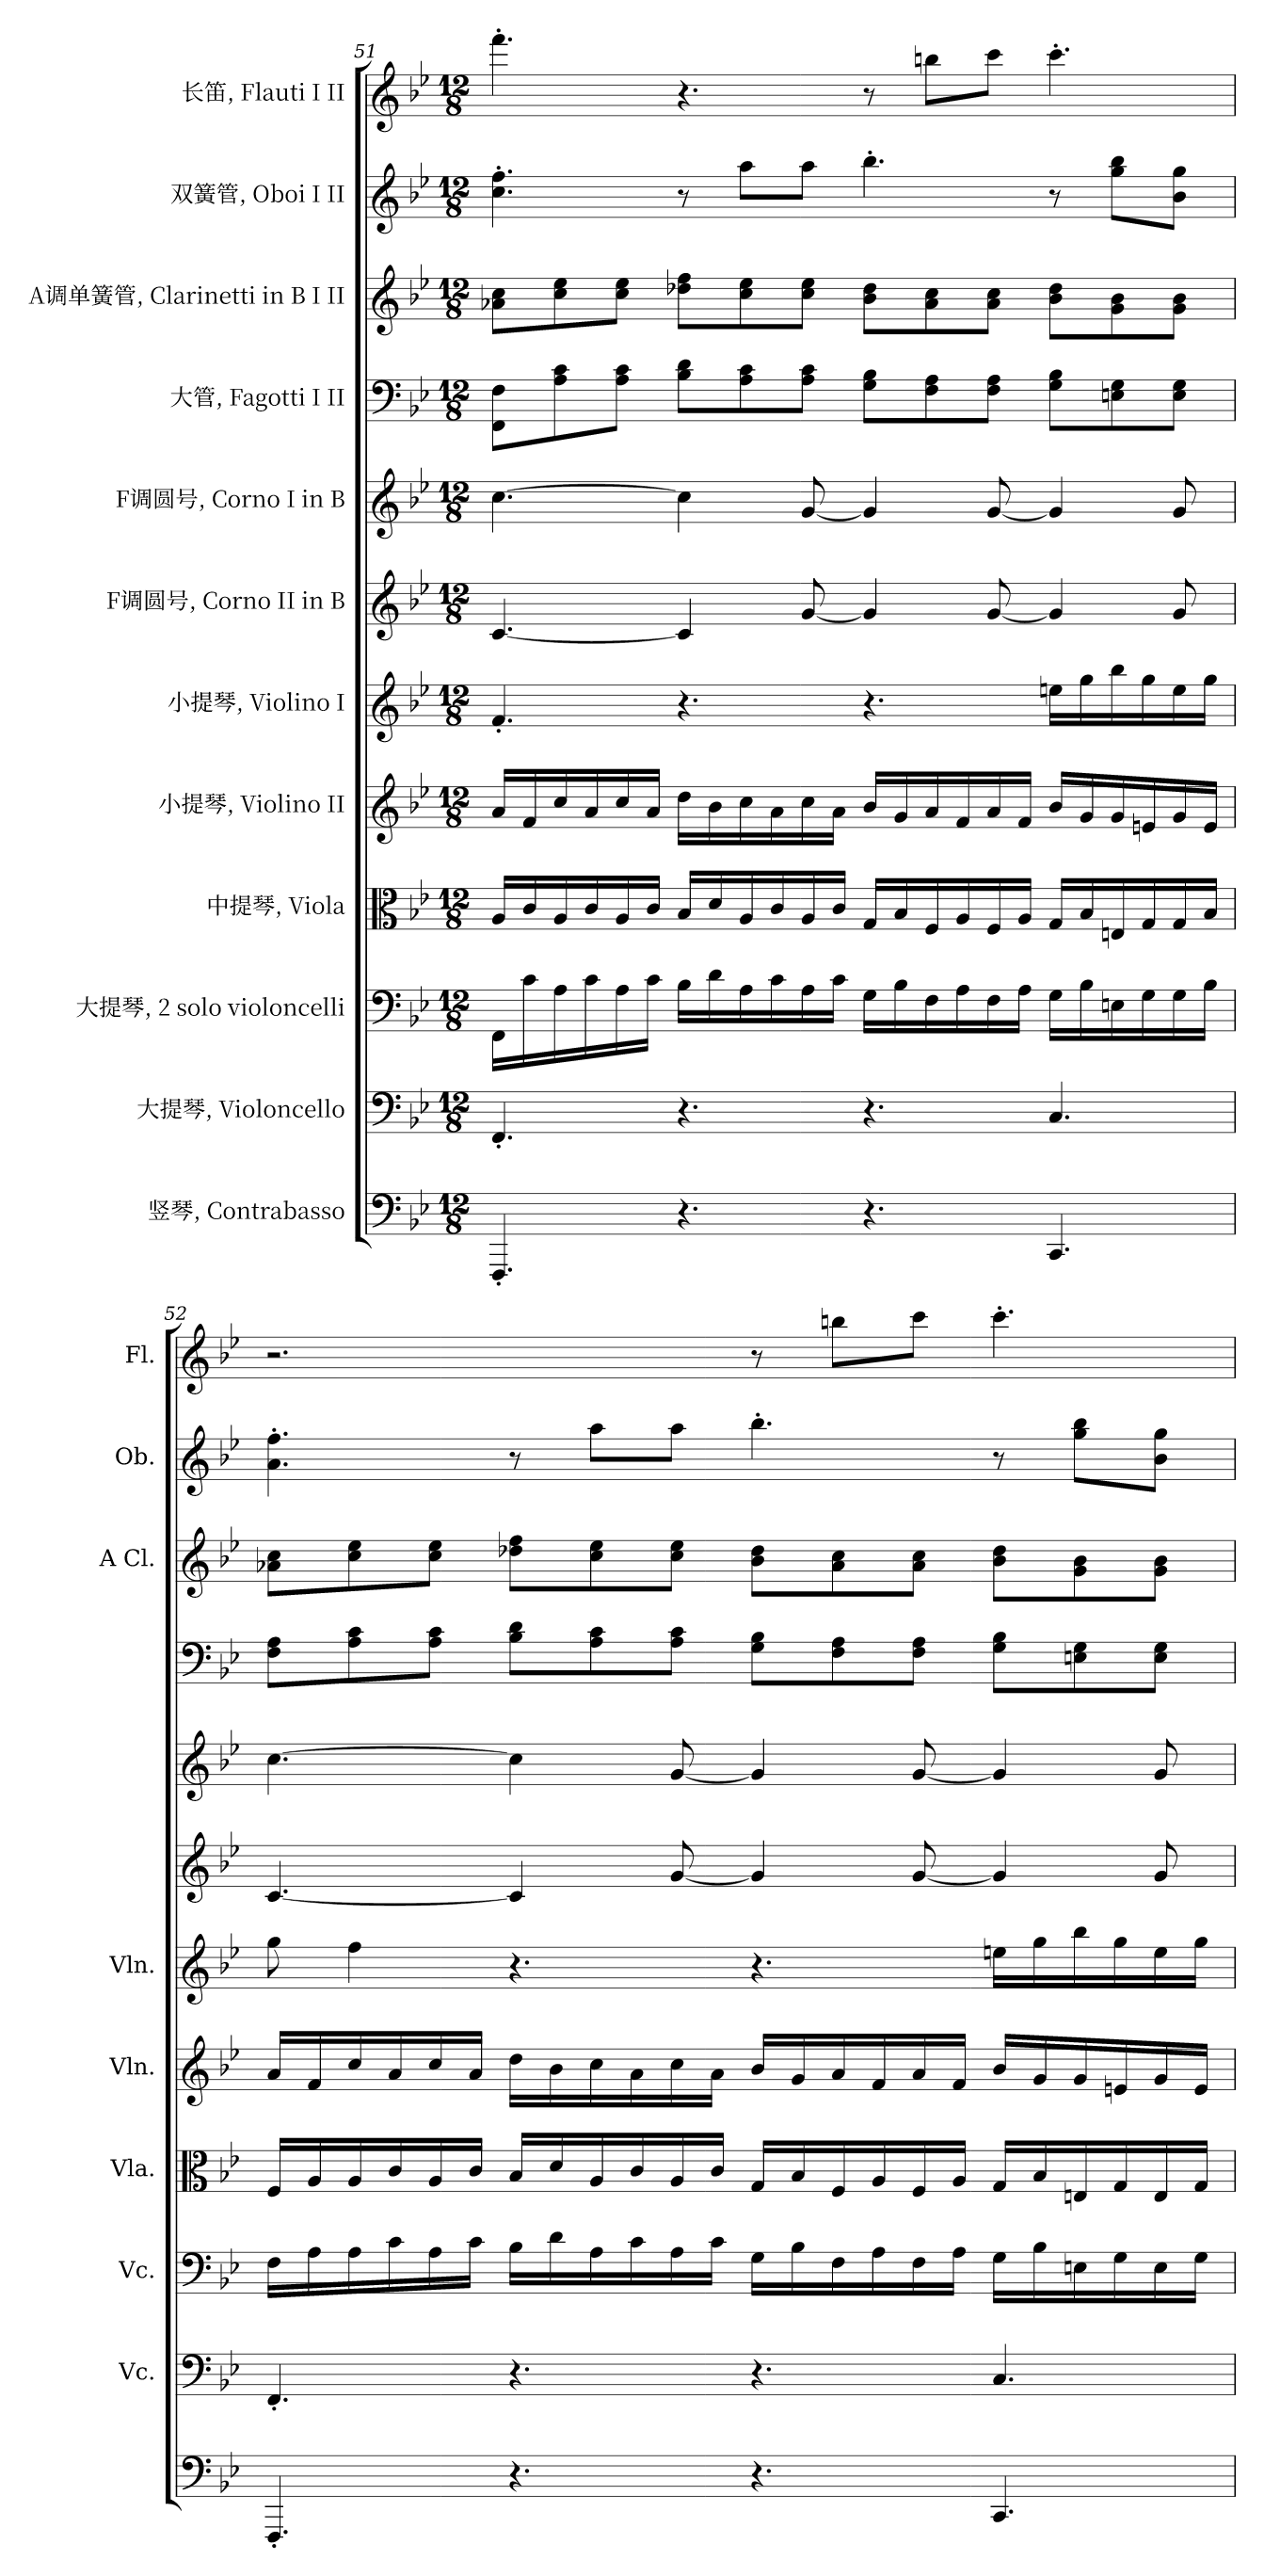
**kern	**kern	**kern	**kern	**kern	**kern	**kern	**kern	**kern	**kern	**kern	**kern
*part12	*part11	*part10	*part9	*part8	*part7	*part6	*part5	*part4	*part3	*part2	*part1
*staff12	*staff11	*staff10	*staff9	*staff8	*staff7	*staff6	*staff5	*staff4	*staff3	*staff2	*staff1
*I"竖琴, Contrabasso	*I"大提琴, Violoncello	*I"大提琴, 2 solo violoncelli	*I"中提琴, Viola	*I"小提琴, Violino II	*I"小提琴, Violino I	*I"F调圆号, Corno II in B	*I"F调圆号, Corno I in B	*I"大管, Fagotti I II	*I"A调单簧管, Clarinetti in B I II	*I"双簧管, Oboi I II	*I"长笛, Flauti I II
*	*I'Vc.	*I'Vc.	*I'Vla.	*I'Vln.	*I'Vln.	*	*	*	*I'A Cl.	*I'Ob.	*I'Fl.
!!LO:PB:g=z
*clefF4	*clefF4	*clefF4	*clefC3	*clefG2	*clefG2	*clefG2	*clefG2	*clefF4	*clefG2	*clefG2	*clefG2
*	*	*	*	*	*	*ITrd4c7	*ITrd4c7	*	*ITrd1c2	*	*
*k[b-e-]	*k[b-e-]	*k[b-e-]	*k[b-e-]	*k[b-e-]	*k[b-e-]	*k[b-e-a-]	*k[b-e-a-]	*k[b-e-]	*k[b-e-a-d-]	*k[b-e-]	*k[b-e-]
*M12/8	*M12/8	*M12/8	*M12/8	*M12/8	*M12/8	*M12/8	*M12/8	*M12/8	*M12/8	*M12/8	*M12/8
*MM58	*MM58	*MM58	*MM58	*MM58	*MM58	*MM58	*MM58	*MM58	*MM58	*MM58	*MM58
=51	=51	=51	=51	=51	=51	=51	=51	=51	=51	=51	=51
4.FFF'/	4.FF'/	16FF\LL	16A/LL	16a/LL	4.f'/	[4.F/	[4.f\	8FF\ 8F\L	8g-X\ 8b-\L	4.cc\' 4.ff\'	4.fff'\
.	.	16c\	16c/	16f/	.	.	.	.	.	.	.
.	.	16A\	16A/	16cc/	.	.	.	8A\ 8c\	8b-\ 8dd-\	.	.
.	.	16c\	16c/	16a/	.	.	.	.	.	.	.
.	.	16A\	16A/	16cc/	.	.	.	8A\ 8c\J	8b-\ 8dd-\J	.	.
.	.	16c\JJ	16c/JJ	16a/JJ	.	.	.	.	.	.	.
*	*	*	*	*	*	*	*	*	*	*	*MM58
4.r	4.r	16B-\LL	16B-/LL	16dd\LL	4.r	4F/]	4f\]	8B-\ 8d\L	8cc-X\ 8ee-\L	8r	4.r
.	.	16d\	16d/	16b-\	.	.	.	.	.	.	.
.	.	16A\	16A/	16cc\	.	.	.	8A\ 8c\	8b-\ 8dd-\	8aa\L	.
.	.	16c\	16c/	16a\	.	.	.	.	.	.	.
.	.	16A\	16A/	16cc\	.	[8c/	[8c/	8A\ 8c\J	8b-\ 8dd-\J	8aa\J	.
.	.	16c\JJ	16c/JJ	16a\JJ	.	.	.	.	.	.	.
*	*	*	*	*	*	*	*	*	*	*	*MM58
4.r	4.r	16G\LL	16G/LL	16b-/LL	4.r	4c/]	4c/]	8G\ 8B-\L	8a-\ 8cc-\L	4.bb-'\	8r
.	.	16B-\	16B-/	16g/	.	.	.	.	.	.	.
*	*	*	*	*	*	*	*	*	*	*	*MM64
.	.	16F\	16F/	16a/	.	.	.	8F\ 8A\	8g-\ 8b-\	.	8bbn\L
.	.	16A\	16A/	16f/	.	.	.	.	.	.	.
.	.	16F\	16F/	16a/	.	[8c/	[8c/	8F\ 8A\J	8g-\ 8b-\J	.	8ccc\J
.	.	16A\JJ	16A/JJ	16f/JJ	.	.	.	.	.	.	.
*	*	*	*	*	*	*	*	*	*	*	*MM58
4.CC/	4.C/	16G\LL	16G/LL	16b-/LL	16een\LL	4c/]	4c/]	8G\ 8B-\L	8a-\ 8cc-\L	8r	4.ccc'\
.	.	16B-\	16B-/	16g/	16gg\	.	.	.	.	.	.
.	.	16En\	16En/	16g/	16bb-\	.	.	8En\ 8G\	8f\ 8a-\	8gg\ 8bb-\L	.
.	.	16G\	16G/	16en/	16gg\	.	.	.	.	.	.
.	.	16G\	16G/	16g/	16ee\	8c/	8c/	8E\ 8G\J	8f\ 8a-\J	8b-\ 8gg\J	.
.	.	16B-\JJ	16B-/JJ	16e/JJ	16gg\JJ	.	.	.	.	.	.
!!LO:PB:g=z
=52	=52	=52	=52	=52	=52	=52	=52	=52	=52	=52	=52
*	*	*	*	*	*	*	*	*	*	*	*MM58
4.FFF'/	4.FF'/	16F\LL	16F/LL	16a/LL	8gg\	[4.F/	[4.f\	8F\ 8A\L	8g-X\ 8b-\L	4.a\' 4.ff\'	2.r
.	.	16A\	16A/	16f/	.	.	.	.	.	.	.
.	.	16A\	16A/	16cc/	4ff\	.	.	8A\ 8c\	8b-\ 8dd-\	.	.
.	.	16c\	16c/	16a/	.	.	.	.	.	.	.
.	.	16A\	16A/	16cc/	.	.	.	8A\ 8c\J	8b-\ 8dd-\J	.	.
.	.	16c\JJ	16c/JJ	16a/JJ	.	.	.	.	.	.	.
4.r	4.r	16B-\LL	16B-/LL	16dd\LL	4.r	4F/]	4f\]	8B-\ 8d\L	8cc-X\ 8ee-\L	8r	.
.	.	16d\	16d/	16b-\	.	.	.	.	.	.	.
.	.	16A\	16A/	16cc\	.	.	.	8A\ 8c\	8b-\ 8dd-\	8aa\L	.
.	.	16c\	16c/	16a\	.	.	.	.	.	.	.
.	.	16A\	16A/	16cc\	.	[8c/	[8c/	8A\ 8c\J	8b-\ 8dd-\J	8aa\J	.
.	.	16c\JJ	16c/JJ	16a\JJ	.	.	.	.	.	.	.
*	*	*	*	*	*	*	*	*	*	*	*MM58
4.r	4.r	16G\LL	16G/LL	16b-/LL	4.r	4c/]	4c/]	8G\ 8B-\L	8a-\ 8cc-\L	4.bb-'\	8r
.	.	16B-\	16B-/	16g/	.	.	.	.	.	.	.
*	*	*	*	*	*	*	*	*	*	*	*MM64
.	.	16F\	16F/	16a/	.	.	.	8F\ 8A\	8g-\ 8b-\	.	8bbn\L
.	.	16A\	16A/	16f/	.	.	.	.	.	.	.
.	.	16F\	16F/	16a/	.	[8c/	[8c/	8F\ 8A\J	8g-\ 8b-\J	.	8ccc\J
.	.	16A\JJ	16A/JJ	16f/JJ	.	.	.	.	.	.	.
*	*	*	*	*	*	*	*	*	*	*	*MM58
4.CC/	4.C/	16G\LL	16G/LL	16b-/LL	16een\LL	4c/]	4c/]	8G\ 8B-\L	8a-\ 8cc-\L	8r	4.ccc'\
.	.	16B-\	16B-/	16g/	16gg\	.	.	.	.	.	.
.	.	16En\	16En/	16g/	16bb-\	.	.	8En\ 8G\	8f\ 8a-\	8gg\ 8bb-\L	.
.	.	16G\	16G/	16en/	16gg\	.	.	.	.	.	.
.	.	16E\	16E/	16g/	16ee\	8c/	8c/	8E\ 8G\J	8f\ 8a-\J	8b-\ 8gg\J	.
.	.	16G\JJ	16G/JJ	16e/JJ	16gg\JJ	.	.	.	.	.	.
=	=	=	=	=	=	=	=	=	=	=	=
*-	*-	*-	*-	*-	*-	*-	*-	*-	*-	*-	*-
